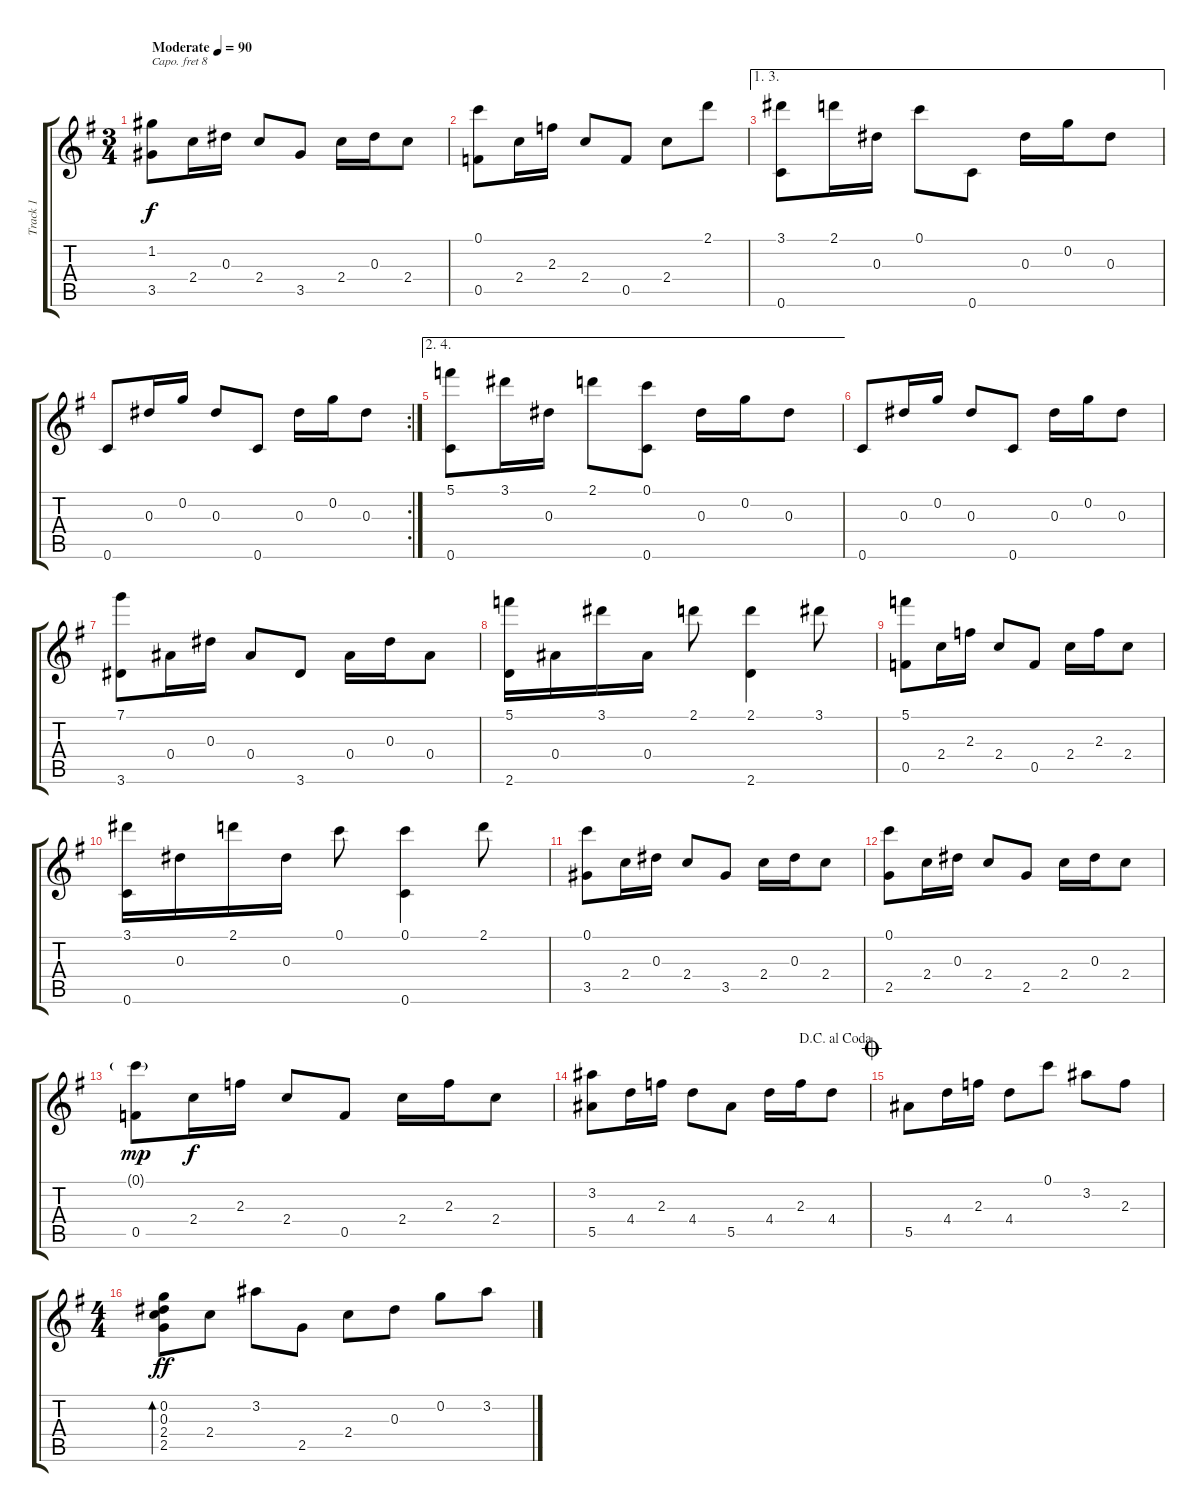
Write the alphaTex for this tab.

\track ("Track 1" "Track 1") {instrument acousticguitarnylon}
\staff {score tabs}
\capo 8
\tuning (E4 B3 G3 D3 A2 E2) {hide}
\ts (3 4)
\tempo (90 "Moderate")
\clef g2
\ks g
(1.2 3.5).8{dy f instrument acousticguitarnylon} 2.4.16 0.3.16 2.4.8 3.5.8 2.4.16 0.3.16 2.4.8 |
(0.1 0.5).8 2.4.16 2.3.16 2.4.8 0.5.8 2.4.8 2.1.8 |
\ae (1 3)
(3.1 0.6).8 2.1.16 0.3.16 0.1.8 0.6.8 0.3.16 0.2.16 0.3.8 |
\rc 2
0.6.8 0.3.16 0.2.16 0.3.8 0.6.8 0.3.16 0.2.16 0.3.8 |
\ae (2 4)
(5.1 0.6).8 3.1.16 0.3.16 2.1.8 (0.1 0.6).8 0.3.16 0.2.16 0.3.8 |
0.6.8 0.3.16 0.2.16 0.3.8 0.6.8 0.3.16 0.2.16 0.3.8 |
(7.1 3.6).8 0.4.16 0.3.16 0.4.8 3.6.8 0.4.16 0.3.16 0.4.8 |
(5.1 2.6).16 0.4.16 3.1.16 0.4.16 2.1.8 (2.1 2.6).4 3.1.8 |
(5.1 0.5).8 2.4.16 2.3.16 2.4.8 0.5.8 2.4.16 2.3.16 2.4.8 |
(3.1 0.6).16 0.3.16 2.1.16 0.3.16 0.1.8 (0.1 0.6).4 2.1.8 |
(0.1 3.5).8 2.4.16 0.3.16 2.4.8 3.5.8 2.4.16 0.3.16 2.4.8 |
(0.1 2.5).8 2.4.16 0.3.16 2.4.8 2.5.8 2.4.16 0.3.16 2.4.8 |
(0.1{g} 0.5).8{dy mp} 2.4.16{dy f} 2.3.16 2.4.8 0.5.8 2.4.16 2.3.16 2.4.8 |
\jump dacapoalcoda
(3.2 5.5).8 4.4.16 2.3.16 4.4.8 5.5.8 4.4.16 2.3.16 4.4.8 |
\jump coda
5.5.8 4.4.16 2.3.16 4.4.8 0.1.8 3.2.8 2.3.8 |
\ts (4 4)
(0.2 0.3 2.4 2.5).8{bd 60 dy ff} 2.4.8 3.2.8 2.5.8 2.4.8 0.3.8 0.2.8 3.2.8
